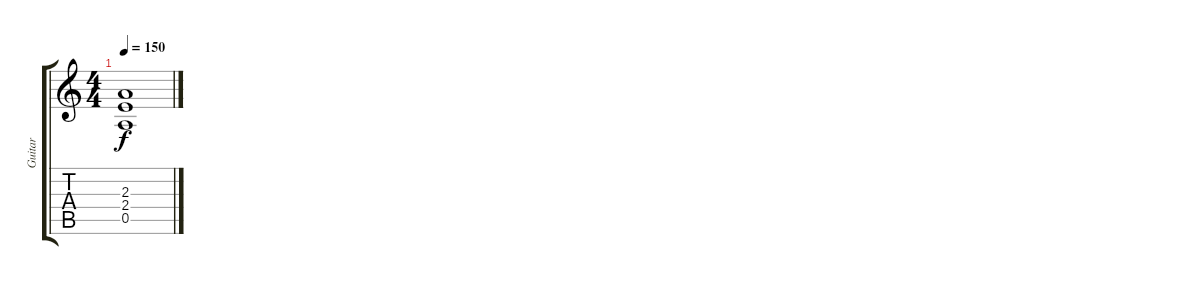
\track ("Guitar" "Guitar") {instrument overdrivenguitar}
\staff {score tabs}
\tuning (E4 B3 G3 D3 A2 E2) {hide}
\ts (4 4)
\tempo 150
\clef g2
\ks c
(2.3{t} 2.4{t} 0.5{t}).1{dy f}
